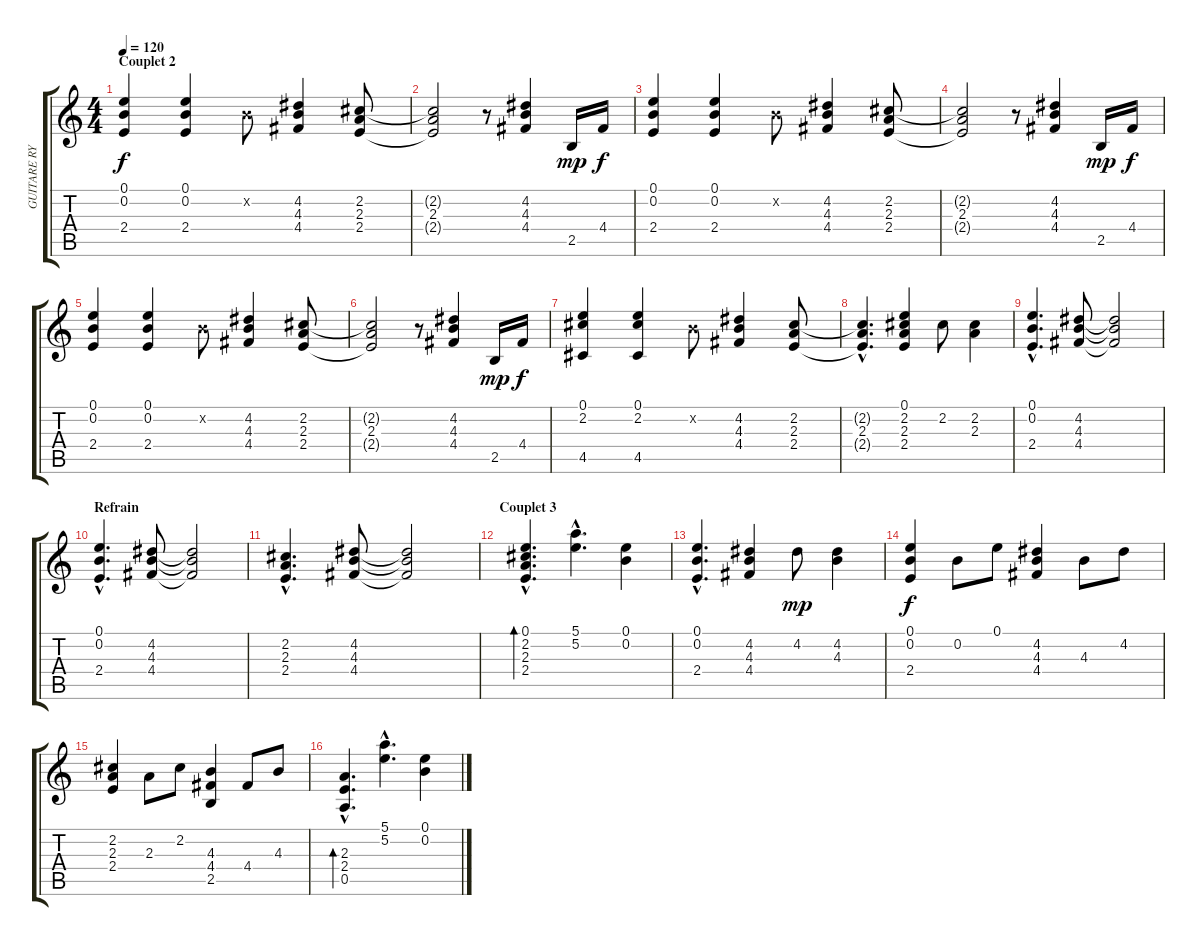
\track ("GUITARE RYTHMIQUE" "GUITARE RY") {instrument acousticguitarsteel}
\staff {score tabs}
\tuning (E4 B3 G3 D3 A2 E2) {hide}
\ts (4 4)
\section ("" "Couplet 2")
\tempo 120
\clef g2
\ks c
(0.1 0.2 2.4).4{dy f} (0.1 0.2 2.4).4 0.2{x}.8 (4.2 4.3 4.4).4 (2.2 2.3 2.4).8 |
(2.2{t} 2.3 2.4{t}).2 r.8 (4.2 4.3 4.4).4 2.5.16{dy mp} 4.4.16{dy f} |
(0.1 0.2 2.4).4 (0.1 0.2 2.4).4 0.2{x}.8 (4.2 4.3 4.4).4 (2.2 2.3 2.4).8 |
(2.2{t} 2.3 2.4{t}).2 r.8 (4.2 4.3 4.4).4 2.5.16{dy mp} 4.4.16{dy f} |
(0.1 0.2 2.4).4 (0.1 0.2 2.4).4 0.2{x}.8 (4.2 4.3 4.4).4 (2.2 2.3 2.4).8 |
(2.2{t} 2.3 2.4{t}).2 r.8 (4.2 4.3 4.4).4 2.5.16{dy mp} 4.4.16{dy f} |
(0.1 2.2 4.5).4 (0.1 2.2 4.5).4 0.2{x}.8 (4.2 4.3 4.4).4 (2.2 2.3 2.4).8 |
(2.2{hac t} 2.3{hac} 2.4{hac t}).4{d} (0.1 2.2 2.3 2.4).4 2.2.8 (2.2 2.3).4 |
(0.1{hac} 0.2{hac} 2.4{hac}).4{d} (4.2 4.3 4.4).8 (4.2{t} 4.3{t} 4.4{t}).2 |
\section ("" "Refrain")
(0.1{hac} 0.2{hac} 2.4{hac}).4{d} (4.2 4.3 4.4).8 (4.2{t} 4.3{t} 4.4{t}).2 |
(2.2{hac} 2.3{hac} 2.4{hac}).4{d} (4.2 4.3 4.4).8 (4.2{t} 4.3{t} 4.4{t}).2 |
\section ("" "Couplet 3")
(0.1{hac} 2.2{hac} 2.3{hac} 2.4{hac}).4{d bd 60} (5.1{hac} 5.2{hac}).4{d} (0.1 0.2).4 |
(0.1{hac} 0.2{hac} 2.4{hac}).4{d} (4.2 4.3 4.4).4 4.2.8{dy mp} (4.2 4.3).4 |
(0.1 0.2 2.4).4{dy f} 0.2.8 0.1.8 (4.2 4.3 4.4).4 4.3.8 4.2.8 |
(2.2 2.3 2.4).4 2.3.8 2.2.8 (4.3 4.4 2.5).4 4.4.8 4.3.8 |
(2.3{hac} 2.4{hac} 0.5{hac}).4{d bd 60} (5.1{hac} 5.2{hac}).4{d} (0.1 0.2).4
